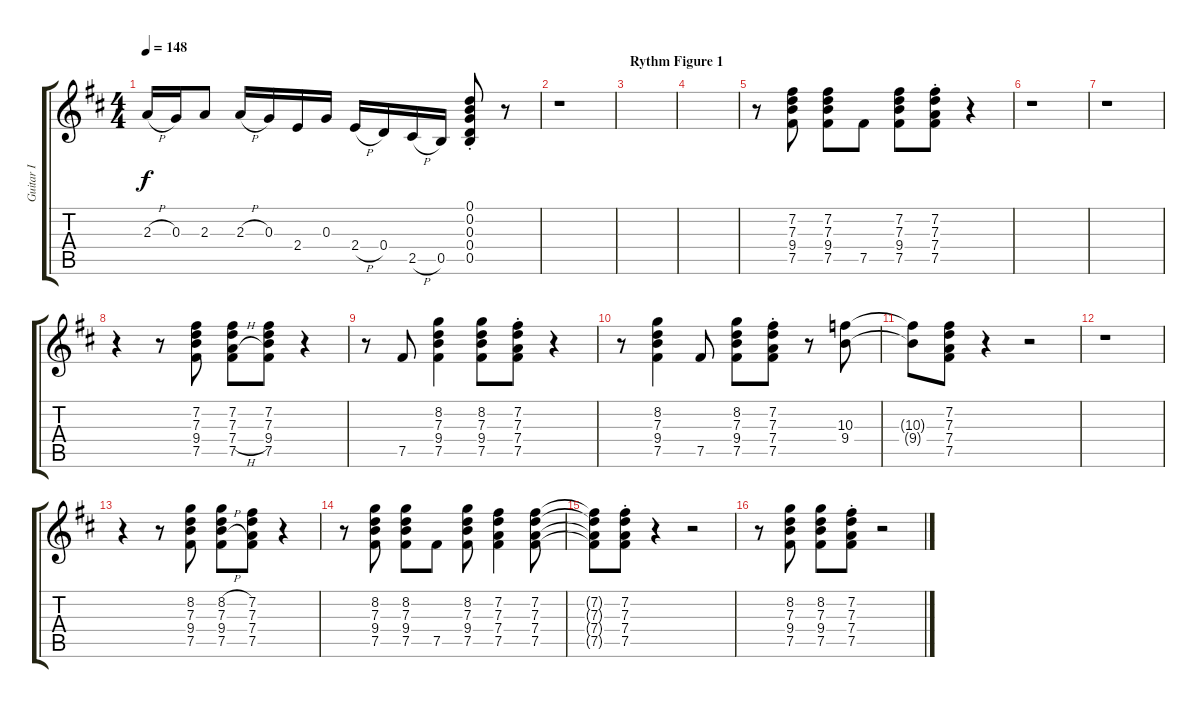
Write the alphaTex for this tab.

\track ("Guitar I" "Guitar I") {instrument distortionguitar}
\staff {score tabs}
\tuning (D4 B3 G3 D3 B2 G2) {hide}
\ts (4 4)
\tempo 148
\clef g2
\ks d
2.3{h}.16{dy f instrument distortionguitar} 0.3.16 2.3.8 2.3{h}.16 0.3.16 2.4.16 0.3.16 2.4{h}.16 0.4.16 2.5{h}.16 0.5.16 (0.1{st} 0.2{st} 0.3{st} 0.4{st} 0.5{st}).8 r.8 |
r.1 |
\section ("" "Rythm Figure 1")
|
|
r.8 (7.2 7.3 9.4 7.5).8 (7.2 7.3 9.4 7.5).8 7.5.8 (7.2 7.3 9.4 7.5).8 (7.2{st} 7.3{st} 7.4{st} 7.5{st}).8 r.4 |
r.1 |
r.1 |
r.4 r.8 (7.2 7.3 9.4 7.5).8 (7.2 7.3 7.4{h} 7.5).8 (7.2 7.3 9.4 7.5).8 r.4 |
r.8 7.5.8 (8.2 7.3 9.4 7.5).4 (8.2 7.3 9.4 7.5).8 (7.2{st} 7.3{st} 7.4{st} 7.5{st}).8 r.4 |
r.8 (8.2 7.3 9.4 7.5).4 7.5.8 (8.2 7.3 9.4 7.5).8 (7.2{st} 7.3{st} 7.4{st} 7.5{st}).8 r.8 (10.3 9.4).8 |
(10.3{t} 9.4{t}).8 (7.2 7.3 7.4 7.5).8 r.4 r.2 |
r.1 |
r.4 r.8 (8.2 7.3 9.4 7.5).8 (8.2{h} 7.3 9.4{h} 7.5).8 (7.2 7.3 7.4 7.5).8 r.4 |
r.8 (8.2 7.3 9.4 7.5).8 (8.2 7.3 9.4 7.5).8 7.5.8 (8.2 7.3 9.4 7.5).8 (7.2 7.3 7.4 7.5).4 (7.2 7.3 7.4 7.5).8 |
(7.2{t} 7.3{t} 7.4{t} 7.5{t}).8 (7.2{st} 7.3{st} 7.4{st} 7.5{st}).8 r.4 r.2 |
r.8 (8.2 7.3 9.4 7.5).8 (8.2 7.3 9.4 7.5).8 (7.2{st} 7.3{st} 7.4{st} 7.5{st}).8 r.2
